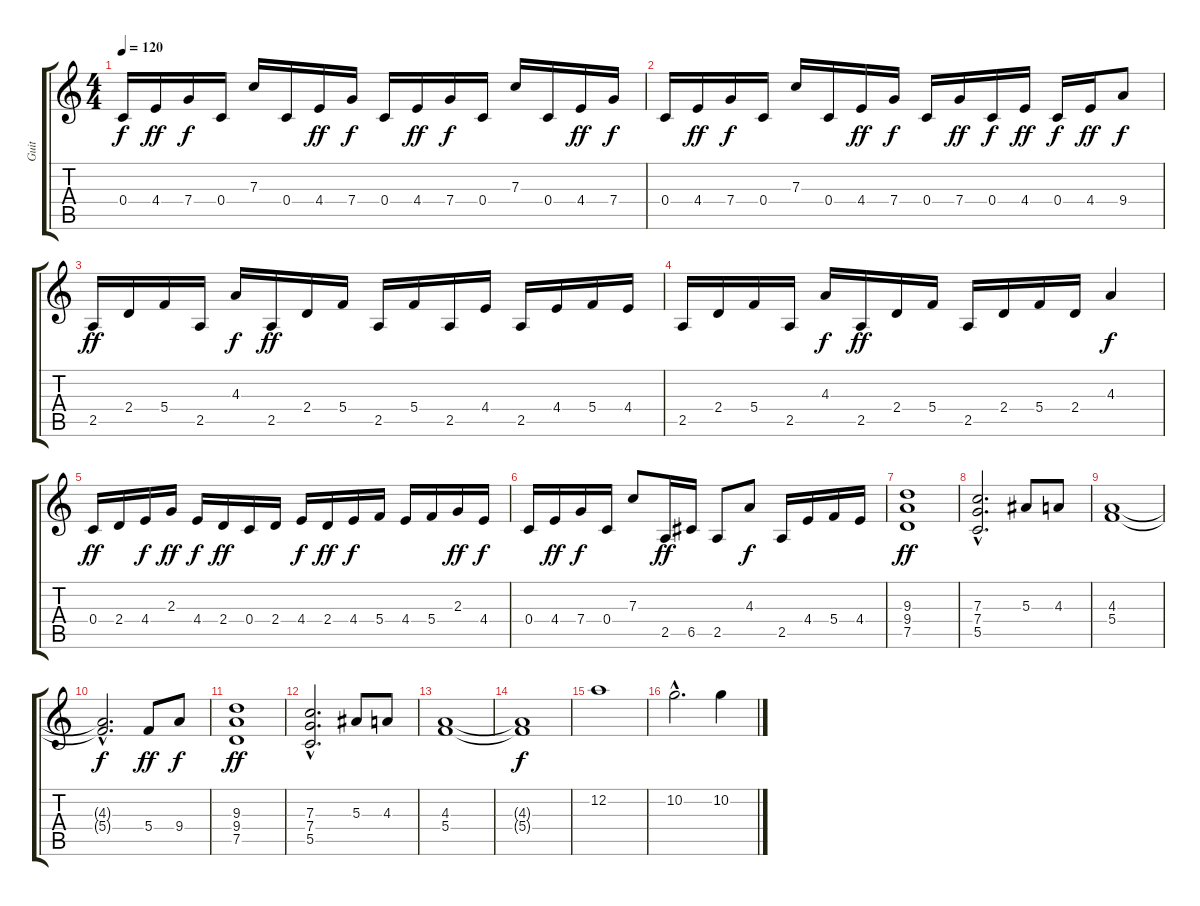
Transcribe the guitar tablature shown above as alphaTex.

\track ("Guit" "Guit") {instrument distortionguitar}
\staff {score tabs}
\tuning (D4 A3 F3 C3 G2 D2) {hide}
\ts (4 4)
\tempo 120
\clef g2
\ks c
0.4.16{dy f} 4.4.16{dy ff} 7.4.16{dy f} 0.4.16 7.3.16 0.4.16 4.4.16{dy ff} 7.4.16{dy f} 0.4.16 4.4.16{dy ff} 7.4.16{dy f} 0.4.16 7.3.16 0.4.16 4.4.16{dy ff} 7.4.16{dy f} |
0.4.16 4.4.16{dy ff} 7.4.16{dy f} 0.4.16 7.3.16 0.4.16 4.4.16{dy ff} 7.4.16{dy f} 0.4.16 7.4.16{dy ff} 0.4.16{dy f} 4.4.16{dy ff} 0.4.16{dy f} 4.4.16{dy ff} 9.4.8{dy f} |
2.5.16{dy ff} 2.4.16 5.4.16 2.5.16 4.3.16{dy f} 2.5.16{dy ff} 2.4.16 5.4.16 2.5.16 5.4.16 2.5.16 4.4.16 2.5.16 4.4.16 5.4.16 4.4.16 |
2.5.16 2.4.16 5.4.16 2.5.16 4.3.16{dy f} 2.5.16{dy ff} 2.4.16 5.4.16 2.5.16 2.4.16 5.4.16 2.4.16 4.3.4{dy f} |
0.4.16{dy ff} 2.4.16 4.4.16{dy f} 2.3.16{dy ff} 4.4.16{dy f} 2.4.16{dy ff} 0.4.16 2.4.16 4.4.16{dy f} 2.4.16{dy ff} 4.4.16{dy f} 5.4.16 4.4.16 5.4.16 2.3.16{dy ff} 4.4.16{dy f} |
0.4.16 4.4.16{dy ff} 7.4.16{dy f} 0.4.16 7.3.8 2.5.16{dy ff} 6.5.16 2.5.8 4.3.8{dy f} 2.5.16 4.4.16 5.4.16 4.4.16 |
(9.3 9.4 7.5).1{dy ff} |
(7.3{hac} 7.4{hac} 5.5{hac}).2{d} 5.3.8 4.3.8 |
(4.3 5.4).1 |
(4.3{hac t} 5.4{hac t}).2{d dy f} 5.4.8{dy ff} 9.4.8{dy f} |
(9.3 9.4 7.5).1{dy ff} |
(7.3{hac} 7.4{hac} 5.5{hac}).2{d} 5.3.8 4.3.8 |
(4.3 5.4).1 |
(4.3{t} 5.4{t}).1{dy f} |
12.2.1 |
10.2{hac}.2{d} 10.2.4
